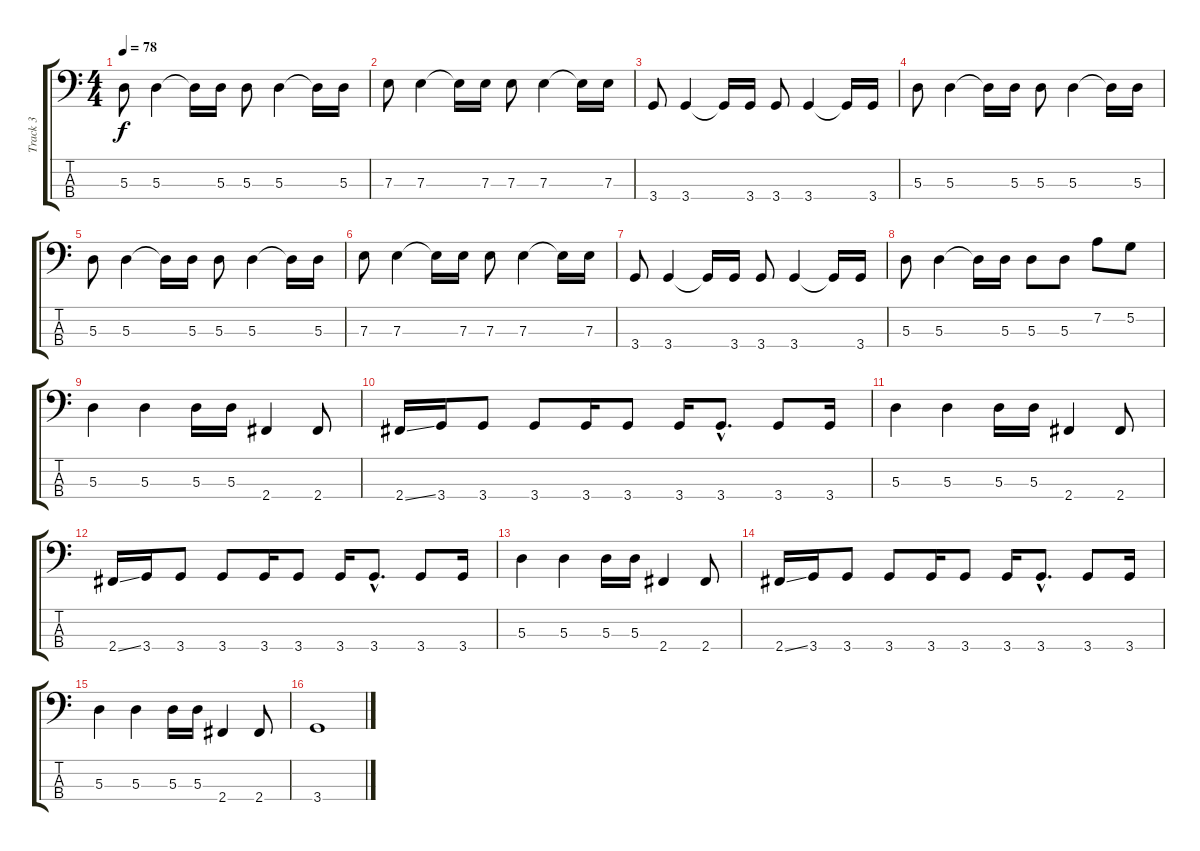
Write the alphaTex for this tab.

\track ("Track 3" "Track 3") {instrument electricbasspick}
\staff {score tabs}
\tuning (G2 D2 A1 E1) {hide}
\ts (4 4)
\tempo 78
\clef f4
\ks c
5.3.8{dy f} 5.3.4 5.3{t}.16 5.3.16 5.3.8 5.3.4 5.3{t}.16 5.3.16 |
7.3.8 7.3.4 7.3{t}.16 7.3.16 7.3.8 7.3.4 7.3{t}.16 7.3.16 |
3.4.8 3.4.4 3.4{t}.16 3.4.16 3.4.8 3.4.4 3.4{t}.16 3.4.16 |
5.3.8 5.3.4 5.3{t}.16 5.3.16 5.3.8 5.3.4 5.3{t}.16 5.3.16 |
5.3.8 5.3.4 5.3{t}.16 5.3.16 5.3.8 5.3.4 5.3{t}.16 5.3.16 |
7.3.8 7.3.4 7.3{t}.16 7.3.16 7.3.8 7.3.4 7.3{t}.16 7.3.16 |
3.4.8 3.4.4 3.4{t}.16 3.4.16 3.4.8 3.4.4 3.4{t}.16 3.4.16 |
5.3.8 5.3.4 5.3{t}.16 5.3.16 5.3.8 5.3.8 7.2.8 5.2.8 |
5.3.4 5.3.4 5.3.16 5.3.16 2.4.4 2.4.8 |
2.4{ss}.16 3.4.16 3.4.8 3.4.8 3.4.16 3.4.8 3.4.16 3.4{hac}.8{d} 3.4.8 3.4.16 |
5.3.4 5.3.4 5.3.16 5.3.16 2.4.4 2.4.8 |
2.4{ss}.16 3.4.16 3.4.8 3.4.8 3.4.16 3.4.8 3.4.16 3.4{hac}.8{d} 3.4.8 3.4.16 |
5.3.4 5.3.4 5.3.16 5.3.16 2.4.4 2.4.8 |
2.4{ss}.16 3.4.16 3.4.8 3.4.8 3.4.16 3.4.8 3.4.16 3.4{hac}.8{d} 3.4.8 3.4.16 |
5.3.4 5.3.4 5.3.16 5.3.16 2.4.4 2.4.8 |
3.4.1
